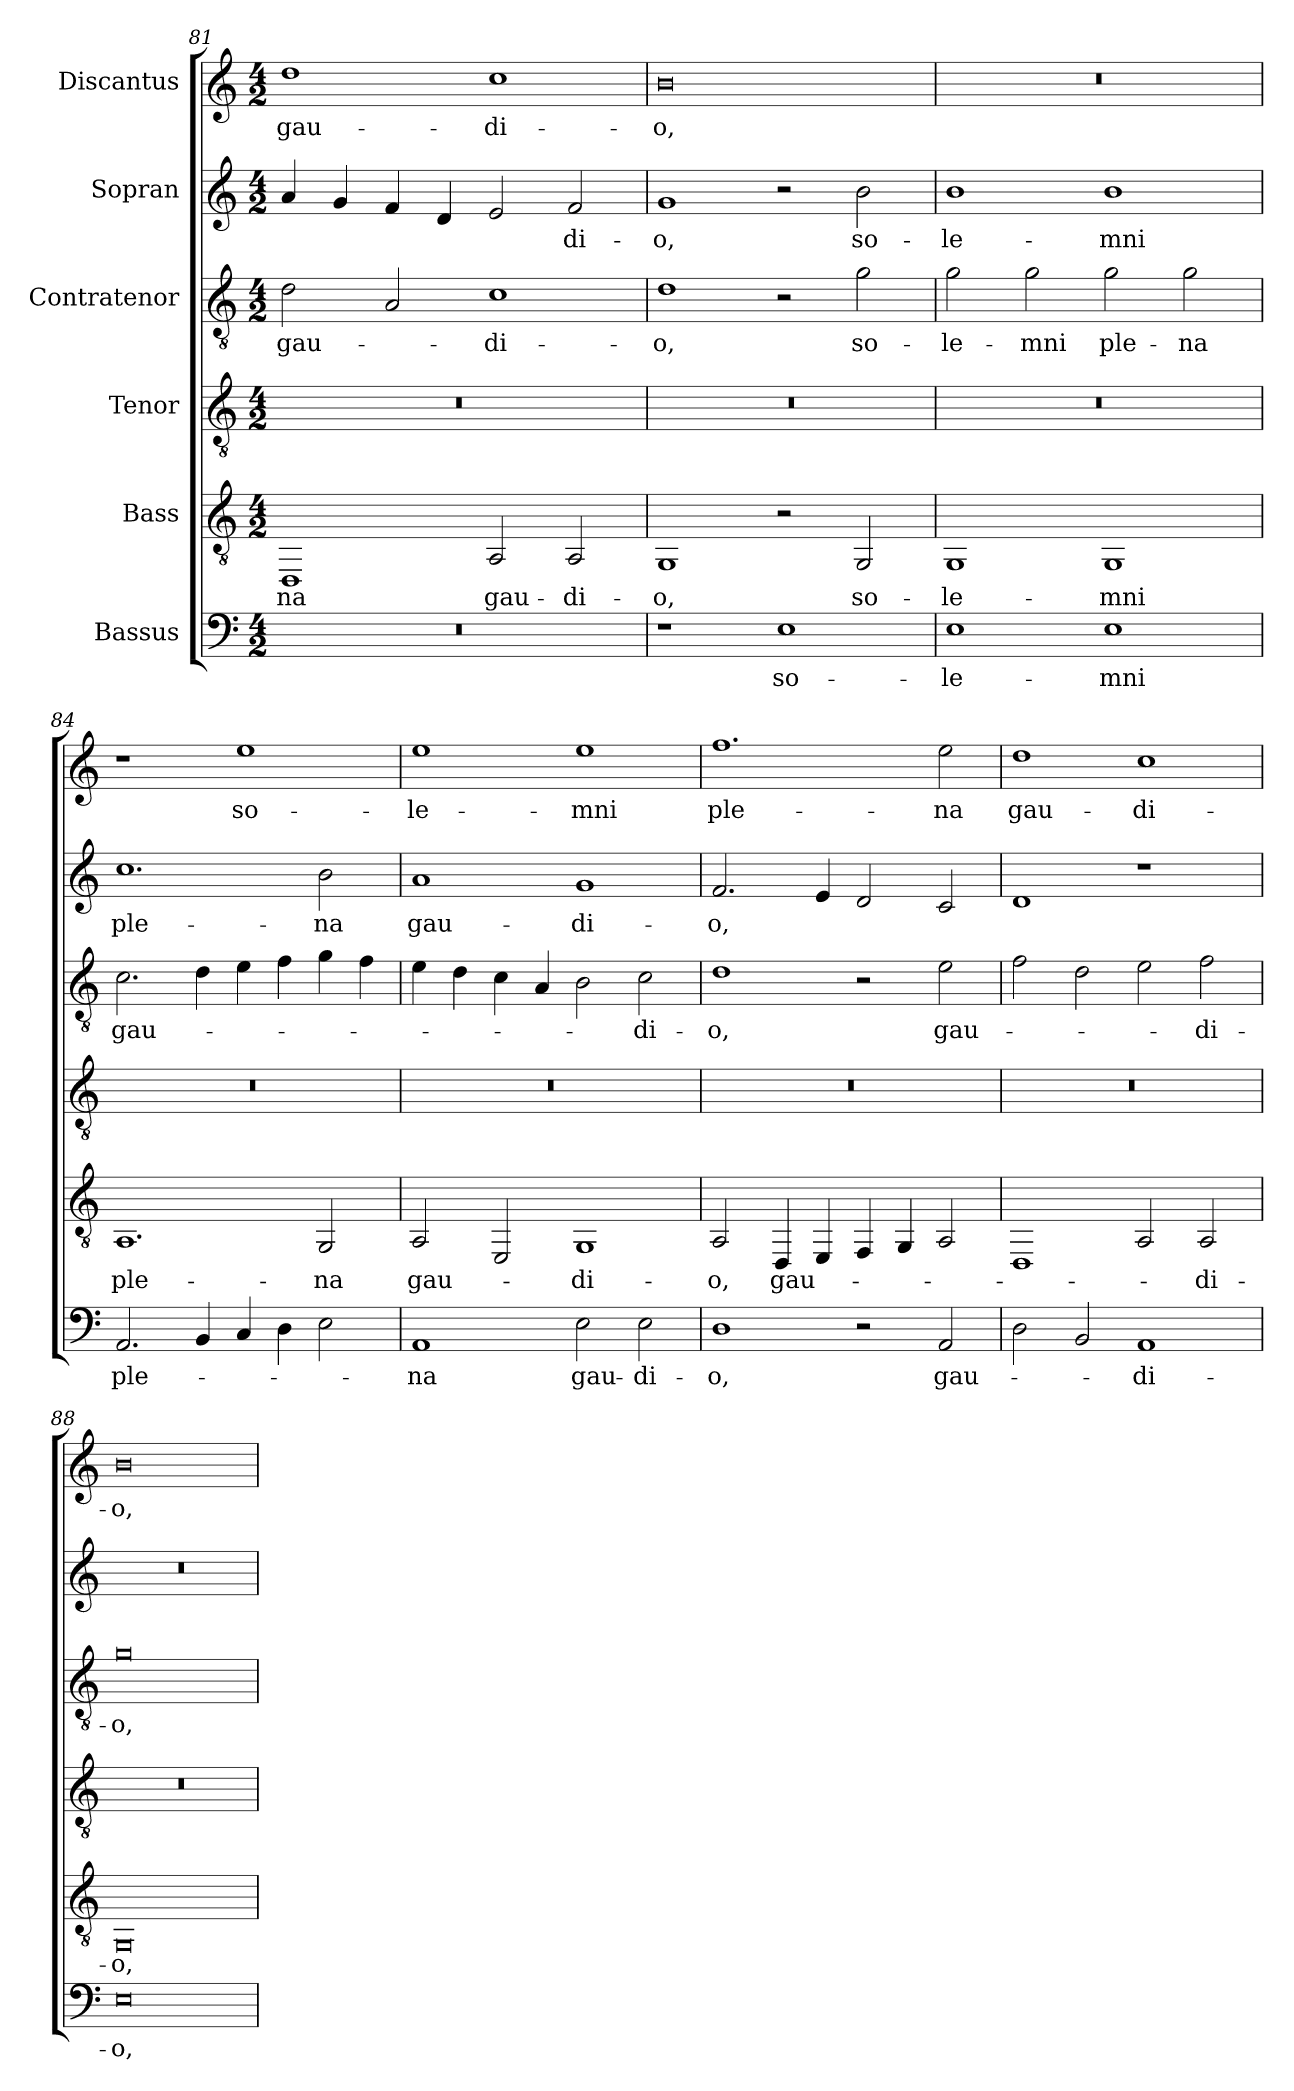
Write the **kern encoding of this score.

**kern	**text	**kern	**text	**kern	**kern	**text	**kern	**text	**kern	**text
*part6	*part6	*part5	*part5	*part4	*part3	*part3	*part2	*part2	*part1	*part1
*staff6	*staff6	*staff5	*staff5	*staff4	*staff3	*staff3	*staff2	*staff2	*staff1	*staff1
*I"Bassus	*	*I"Bass	*	*I"Tenor	*I"Contratenor	*	*I"Sopran	*	*I"Discantus	*
*clefF4	*	*clefGv2	*	*clefGv2	*clefGv2	*	*clefG2	*	*clefG2	*
*k[]	*	*k[]	*	*k[]	*k[]	*	*k[]	*	*k[]	*
*M4/2	*	*M4/2	*	*M4/2	*M4/2	*	*M4/2	*	*M4/2	*
=81	=81	=81	=81	=81	=81	=81	=81	=81	=81	=81
0r	.	1DD/	-na	0r	2d\	gau-	4a/	.	1dd\	gau-
.	.	.	.	.	.	.	4g/	.	.	.
.	.	.	.	.	2A/	.	4f/	.	.	.
.	.	.	.	.	.	.	4d/	.	.	.
.	.	2AA/	gau-	.	1c/	-di-	2e/	.	1cc\	-di-
.	.	2AA/	-di-	.	.	.	2f/	-di-	.	.
=82	=82	=82	=82	=82	=82	=82	=82	=82	=82	=82
1r	.	1GG/	-o,	0r	1d/	-o,	1g/	-o,	0b\	-o,
1E\	so-	2r	.	.	2r	.	2r	.	.	.
.	.	2GG/	so-	.	2g\	so-	2b\	so-	.	.
=83	=83	=83	=83	=83	=83	=83	=83	=83	=83	=83
1E\	-le-	1GG/	-le-	0r	2g\	-le-	1b\	-le-	0r	.
.	.	.	.	.	2g\	-mni	.	.	.	.
1E\	-mni	1GG/	-mni	.	2g\	ple-	1b\	-mni	.	.
.	.	.	.	.	2g\	-na	.	.	.	.
=84	=84	=84	=84	=84	=84	=84	=84	=84	=84	=84
2.AA/	ple-	1.AA/	ple-	0r	2.c\	gau-	1.cc\	ple-	1r	.
4BB/	.	.	.	.	4d\	.	.	.	.	.
4C/	.	.	.	.	4e\	.	.	.	1ee\	so-
4D\	.	.	.	.	4f\	.	.	.	.	.
2E\	.	2GG/	-na	.	4g\	.	2b\	-na	.	.
.	.	.	.	.	4f\	.	.	.	.	.
=85	=85	=85	=85	=85	=85	=85	=85	=85	=85	=85
1AA/	-na	2AA/	gau-	0r	4e\	.	1a/	gau-	1ee\	-le-
.	.	.	.	.	4d\	.	.	.	.	.
.	.	2EE/	.	.	4c\	.	.	.	.	.
.	.	.	.	.	4A/	.	.	.	.	.
2E\	gau-	1GG/	-di-	.	2B\	.	1g/	-di-	1ee\	-mni
2E\	-di-	.	.	.	2c\	-di-	.	.	.	.
=86	=86	=86	=86	=86	=86	=86	=86	=86	=86	=86
1D\	-o,	2AA/	-o,	0r	1d/	-o,	2.f/	-o,	1.ff\	ple-
.	.	4DD/	gau-	.	.	.	.	.	.	.
.	.	4EE/	.	.	.	.	4e/	.	.	.
2r	.	4FF/	.	.	2r	.	2d/	.	.	.
.	.	4GG/	.	.	.	.	.	.	.	.
2AA/	gau-	2AA/	.	.	2e\	gau-	2c/	.	2ee\	-na
=87	=87	=87	=87	=87	=87	=87	=87	=87	=87	=87
2D\	.	1DD/	.	0r	2f\	.	1d/	.	1dd\	gau-
2BB/	.	.	.	.	2d\	.	.	.	.	.
1AA/	-di-	2AA/	.	.	2e\	.	1r	.	1cc\	-di-
.	.	2AA/	-di-	.	2f\	-di-	.	.	.	.
=88	=88	=88	=88	=88	=88	=88	=88	=88	=88	=88
0E\	-o,	0GG/	-o,	0r	0g/	-o,	0r	.	0b\	-o,
=	=	=	=	=	=	=	=	=	=	=
*-	*-	*-	*-	*-	*-	*-	*-	*-	*-	*-
